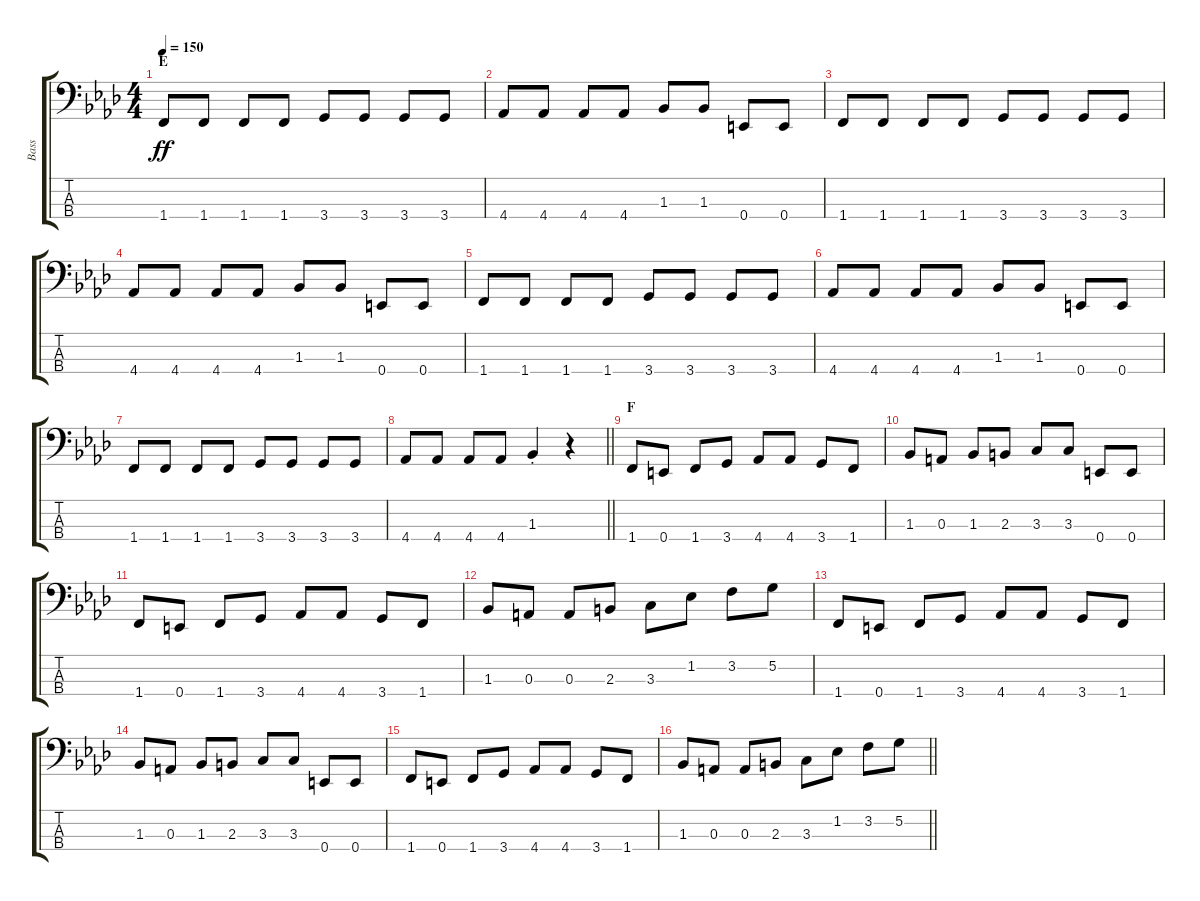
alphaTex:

\track ("Bass" "Bass") {instrument electricbasspick}
\staff {score tabs}
\tuning (G2 D2 A1 E1) {hide}
\ts (4 4)
\section ("" "E")
\tempo 150
\clef f4
\ks ab
1.4.8{dy ff} 1.4.8 1.4.8 1.4.8 3.4.8 3.4.8 3.4.8 3.4.8 |
4.4.8 4.4.8 4.4.8 4.4.8 1.3.8 1.3.8 0.4.8 0.4.8 |
1.4.8 1.4.8 1.4.8 1.4.8 3.4.8 3.4.8 3.4.8 3.4.8 |
4.4.8 4.4.8 4.4.8 4.4.8 1.3.8 1.3.8 0.4.8 0.4.8 |
1.4.8 1.4.8 1.4.8 1.4.8 3.4.8 3.4.8 3.4.8 3.4.8 |
4.4.8 4.4.8 4.4.8 4.4.8 1.3.8 1.3.8 0.4.8 0.4.8 |
1.4.8 1.4.8 1.4.8 1.4.8 3.4.8 3.4.8 3.4.8 3.4.8 |
\barLineRight lightlight
4.4.8 4.4.8 4.4.8 4.4.8 1.3{st}.4 r.4 |
\section ("" "F")
1.4.8 0.4.8 1.4.8 3.4.8 4.4.8 4.4.8 3.4.8 1.4.8 |
1.3.8 0.3.8 1.3.8 2.3.8 3.3.8 3.3.8 0.4.8 0.4.8 |
1.4.8 0.4.8 1.4.8 3.4.8 4.4.8 4.4.8 3.4.8 1.4.8 |
1.3.8 0.3.8 0.3.8 2.3.8 3.3.8 1.2.8 3.2.8 5.2.8 |
1.4.8 0.4.8 1.4.8 3.4.8 4.4.8 4.4.8 3.4.8 1.4.8 |
1.3.8 0.3.8 1.3.8 2.3.8 3.3.8 3.3.8 0.4.8 0.4.8 |
1.4.8 0.4.8 1.4.8 3.4.8 4.4.8 4.4.8 3.4.8 1.4.8 |
\barLineRight lightlight
1.3.8 0.3.8 0.3.8 2.3.8 3.3.8 1.2.8 3.2.8 5.2.8
